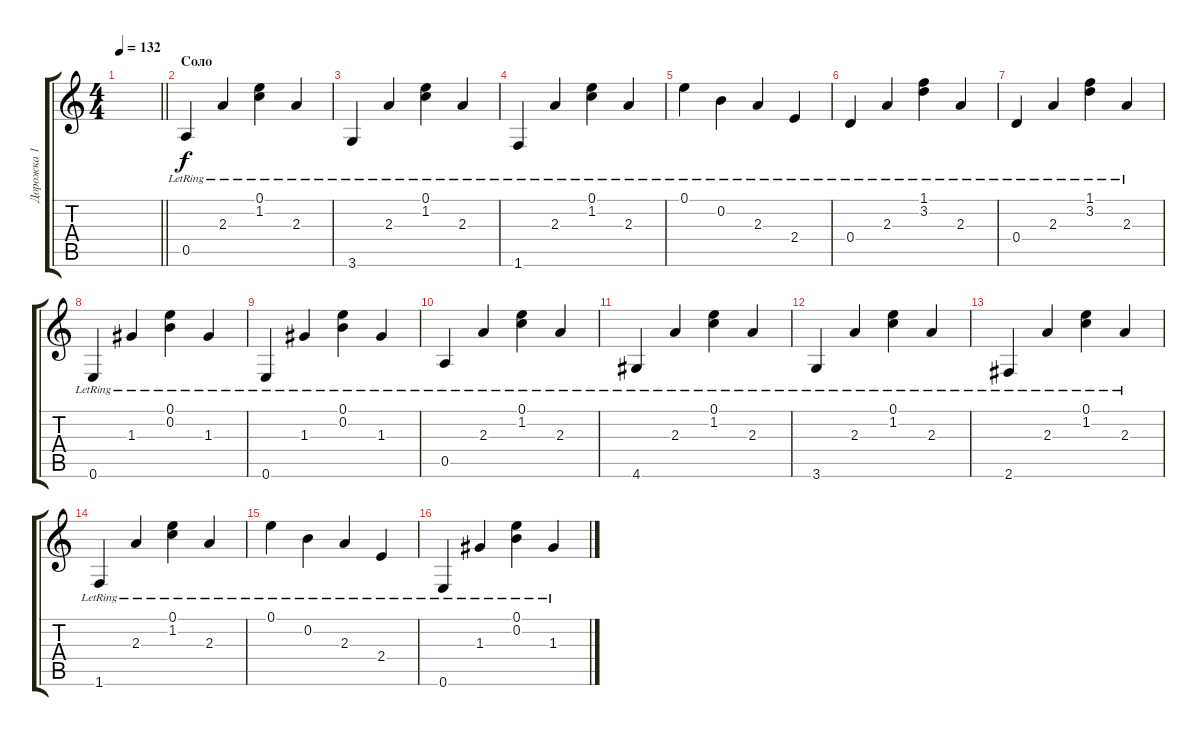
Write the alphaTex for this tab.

\track ("Дорожка 1" "Дорожка 1") {instrument acousticguitarsteel}
\staff {score tabs}
\tuning (E4 B3 G3 D3 A2 E2) {hide}
\ts (4 4)
\tempo 132
\clef g2
\barLineRight lightlight
\ks c
|
\section ("" "Соло")
0.5{lr}.4 2.3{lr}.4 (0.1{lr} 1.2{lr}).4 2.3{lr}.4 |
3.6{lr}.4 2.3{lr}.4 (0.1{lr} 1.2{lr}).4 2.3{lr}.4 |
1.6{lr}.4 2.3{lr}.4 (0.1{lr} 1.2{lr}).4 2.3{lr}.4 |
0.1{lr}.4 0.2{lr}.4 2.3{lr}.4 2.4{lr}.4 |
0.4{lr}.4 2.3{lr}.4 (1.1{lr} 3.2{lr}).4 2.3{lr}.4 |
0.4{lr}.4 2.3{lr}.4 (1.1{lr} 3.2{lr}).4 2.3{lr}.4 |
0.6{lr}.4 1.3{lr}.4 (0.1{lr} 0.2{lr}).4 1.3{lr}.4 |
0.6{lr}.4 1.3{lr}.4 (0.1{lr} 0.2{lr}).4 1.3{lr}.4 |
0.5{lr}.4 2.3{lr}.4 (0.1{lr} 1.2{lr}).4 2.3{lr}.4 |
4.6{lr}.4 2.3{lr}.4 (0.1{lr} 1.2{lr}).4 2.3{lr}.4 |
3.6{lr}.4 2.3{lr}.4 (0.1{lr} 1.2{lr}).4 2.3{lr}.4 |
2.6{lr}.4 2.3{lr}.4 (0.1{lr} 1.2{lr}).4 2.3{lr}.4 |
1.6{lr}.4 2.3{lr}.4 (0.1{lr} 1.2{lr}).4 2.3{lr}.4 |
0.1{lr}.4 0.2{lr}.4 2.3{lr}.4 2.4{lr}.4 |
0.6{lr}.4 1.3{lr}.4 (0.1{lr} 0.2{lr}).4 1.3{lr}.4
